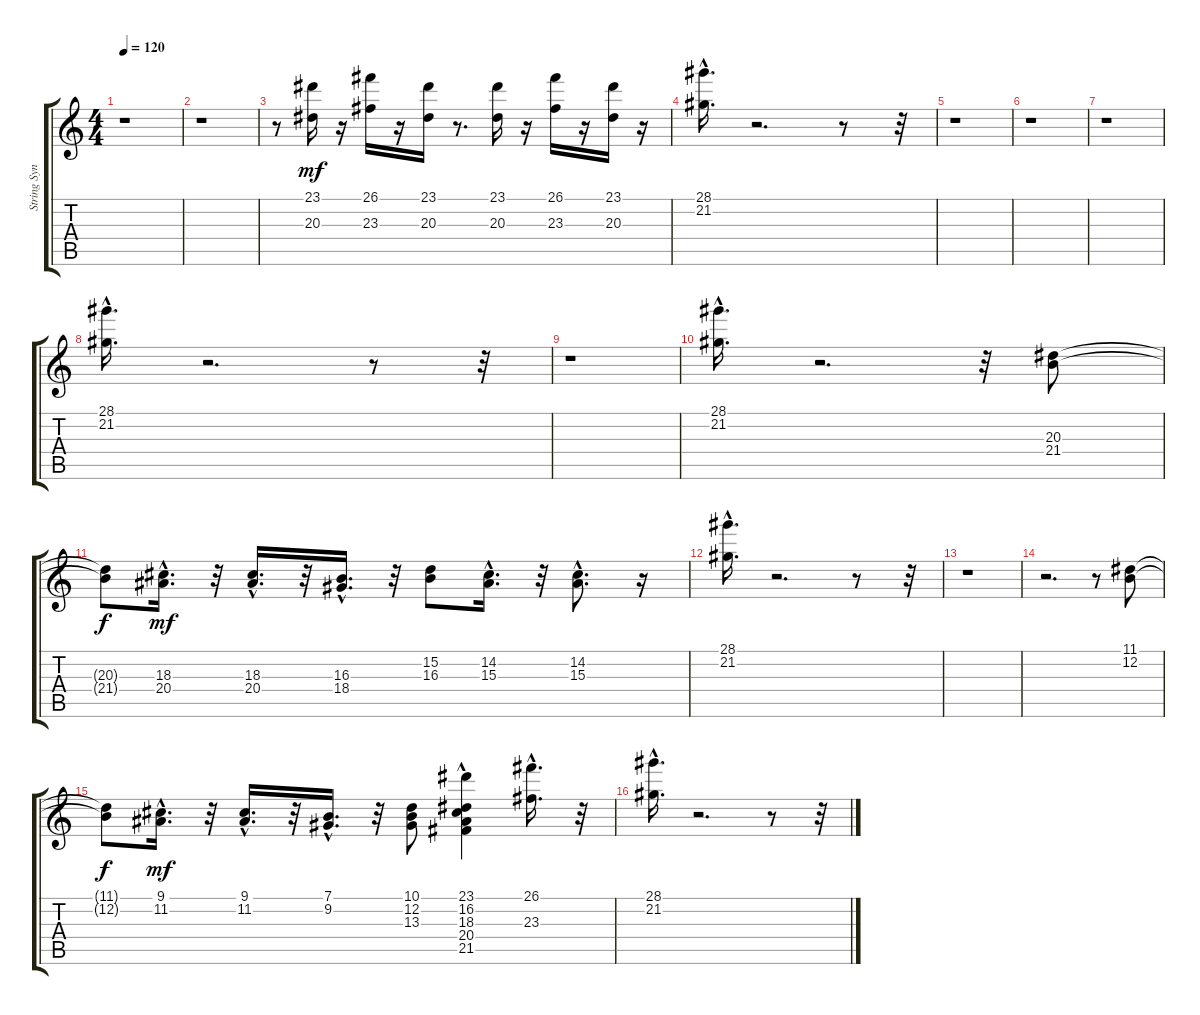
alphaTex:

\track ("String Synth" "String Syn") {instrument synthstrings1}
\staff {score tabs}
\tuning (E4 B3 G3 D3 A2 E2) {hide}
\ts (4 4)
\tempo 120
\clef g2
\ks c
r.1{dy mf} |
r.1 |
r.8 (23.1 20.3).16 r.16 (26.1 23.3).16 r.16 (23.1 20.3).16 r.8{d} (23.1 20.3).16 r.16 (26.1 23.3).16 r.16 (23.1 20.3).16 r.16 |
(28.1{hac} 21.2{hac}).16{d} r.2{d} r.8 r.32 |
r.1 |
r.1 |
r.1 |
(28.1{hac} 21.2{hac}).16{d} r.2{d} r.8 r.32 |
r.1 |
(28.1{hac} 21.2{hac}).16{d} r.2{d} r.32 (20.3 21.4).8 |
(20.3{t} 21.4{t}).8{dy f} (18.3{hac} 20.4{hac}).16{d dy mf} r.32 (18.3{hac} 20.4{hac}).16{d} r.32 (16.3{hac} 18.4{hac}).16{d} r.32 (15.2 16.3).8 (14.2{hac} 15.3{hac}).16{d} r.32 (14.2{hac} 15.3{hac}).8{d} r.16 |
(28.1{hac} 21.2{hac}).16{d} r.2{d} r.8 r.32 |
r.1 |
r.2{d} r.8 (11.1 12.2).8 |
(11.1{t} 12.2{t}).8{dy f} (9.1{hac} 11.2{hac}).16{d dy mf} r.32 (9.1{hac} 11.2{hac}).16{d} r.32 (7.1{hac} 9.2{hac}).16{d} r.32 (10.1 12.2 13.3).8 (23.1{hac} 16.2 18.3 20.4 21.5).4 (26.1{hac} 23.3{hac}).16{d} r.32 |
(28.1{hac} 21.2{hac}).16{d} r.2{d} r.8 r.32
